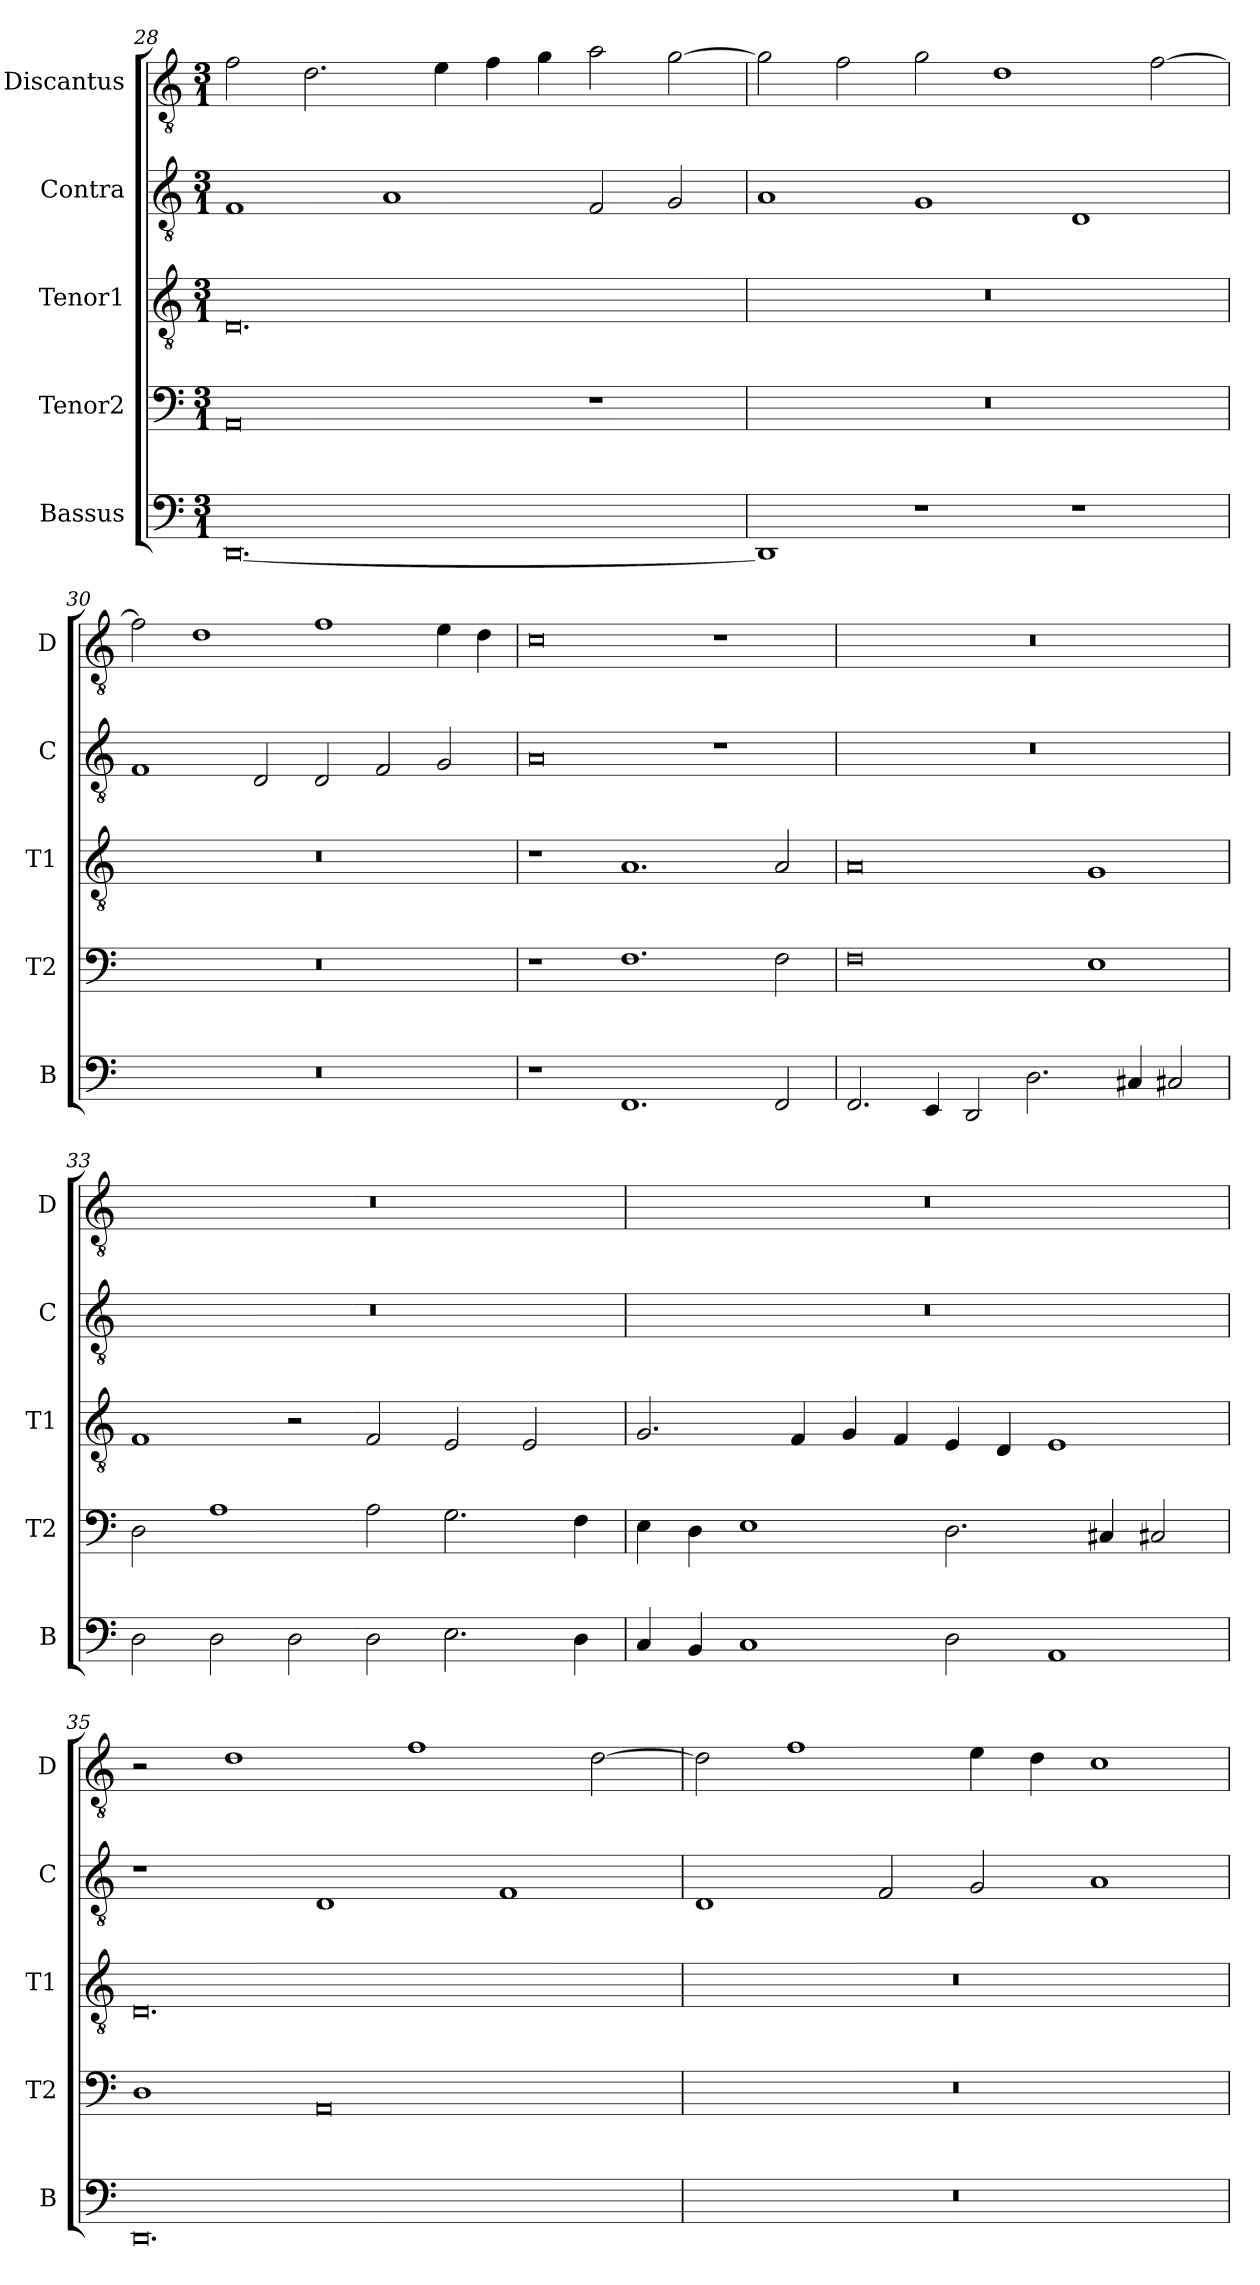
**kern	**kern	**kern	**kern	**kern
*part5	*part4	*part3	*part2	*part1
*staff5	*staff4	*staff3	*staff2	*staff1
*I"Bassus	*I"Tenor2	*I"Tenor1	*I"Contra	*I"Discantus
*I'B	*I'T2	*I'T1	*I'C	*I'D
*clefF4	*clefF4	*clefGv2	*clefGv2	*clefGv2
*k[]	*k[]	*k[]	*k[]	*k[]
*M3/1	*M3/1	*M3/1	*M3/1	*M3/1
=28	=28	=28	=28	=28
[0.DD	0AA	0.D	1F	2f\
.	.	.	.	2.d\
.	.	.	1A	.
.	.	.	.	4e\
.	.	.	.	4f\
.	.	.	.	4g\
.	1r	.	2F/	2a\
.	.	.	2G/	[2g\
=29	=29	=29	=29	=29
1DD]	0.r	0.r	1A	2g\]
.	.	.	.	2f\
1r	.	.	1G	2g\
.	.	.	.	1d
1r	.	.	1D	.
.	.	.	.	[2f\
=30	=30	=30	=30	=30
0.r	0.r	0.r	1F	2f\]
.	.	.	.	1d
.	.	.	2D/	.
.	.	.	2D/	1f
.	.	.	2F/	.
.	.	.	2G/	4e\
.	.	.	.	4d\
=31	=31	=31	=31	=31
1r	1r	1r	0A	0c
1.FF	1.F	1.A	.	.
.	.	.	1r	1r
2FF/	2F\	2A/	.	.
=32	=32	=32	=32	=32
2.FF/	0F	0A	0.r	0.r
4EE/	.	.	.	.
2DD/	.	.	.	.
2.D\	.	.	.	.
.	1E	1G	.	.
4C#X/	.	.	.	.
2C#X/	.	.	.	.
=33	=33	=33	=33	=33
2D\	2D\	1F	0.r	0.r
2D\	1A	.	.	.
2D\	.	2r	.	.
2D\	2A\	2F/	.	.
2.E\	2.G\	2E/	.	.
.	.	2E/	.	.
4D\	4F\	.	.	.
=34	=34	=34	=34	=34
4C/	4E\	2.G/	0.r	0.r
4BB/	4D\	.	.	.
1C	1E	.	.	.
.	.	4F/	.	.
.	.	4G/	.	.
.	.	4F/	.	.
2D\	2.D\	4E/	.	.
.	.	4D/	.	.
1AA	.	1E	.	.
.	4C#X/	.	.	.
.	2C#X/	.	.	.
=35	=35	=35	=35	=35
0.DD	1D	0.D	1r	2r
.	.	.	.	1d
.	0AA	.	1D	.
.	.	.	.	1f
.	.	.	1F	.
.	.	.	.	[2d\
=36	=36	=36	=36	=36
0.r	0.r	0.r	1D	2d\]
.	.	.	.	1f
.	.	.	2F/	.
.	.	.	2G/	4e\
.	.	.	.	4d\
.	.	.	1A	1c
=	=	=	=	=
*-	*-	*-	*-	*-
